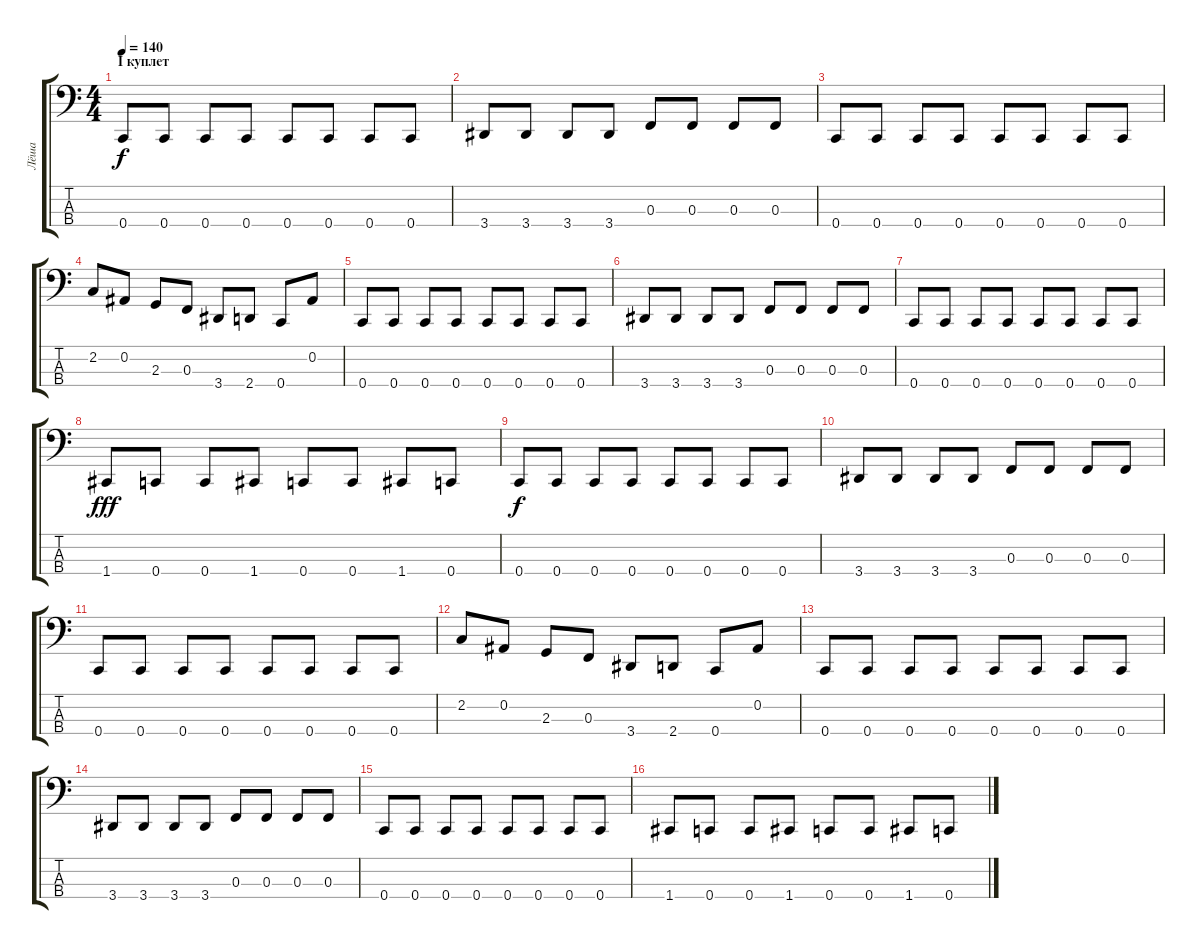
\track ("Лёша" "Лёша") {instrument electricbassfinger}
\staff {score tabs}
\tuning (Eb2 Bb1 F1 C1) {hide}
\ts (4 4)
\section ("" "I куплет")
\tempo 140
\clef f4
\ks c
0.4.8{dy f} 0.4.8 0.4.8 0.4.8 0.4.8 0.4.8 0.4.8 0.4.8 |
3.4.8 3.4.8 3.4.8 3.4.8 0.3.8 0.3.8 0.3.8 0.3.8 |
0.4.8 0.4.8 0.4.8 0.4.8 0.4.8 0.4.8 0.4.8 0.4.8 |
2.2.8 0.2.8 2.3.8 0.3.8 3.4.8 2.4.8 0.4.8 0.2.8 |
0.4.8 0.4.8 0.4.8 0.4.8 0.4.8 0.4.8 0.4.8 0.4.8 |
3.4.8 3.4.8 3.4.8 3.4.8 0.3.8 0.3.8 0.3.8 0.3.8 |
0.4.8 0.4.8 0.4.8 0.4.8 0.4.8 0.4.8 0.4.8 0.4.8 |
1.4.8{dy fff} 0.4.8 0.4.8 1.4.8 0.4.8 0.4.8 1.4.8 0.4.8 |
0.4.8{dy f} 0.4.8 0.4.8 0.4.8 0.4.8 0.4.8 0.4.8 0.4.8 |
3.4.8 3.4.8 3.4.8 3.4.8 0.3.8 0.3.8 0.3.8 0.3.8 |
0.4.8 0.4.8 0.4.8 0.4.8 0.4.8 0.4.8 0.4.8 0.4.8 |
2.2.8 0.2.8 2.3.8 0.3.8 3.4.8 2.4.8 0.4.8 0.2.8 |
0.4.8 0.4.8 0.4.8 0.4.8 0.4.8 0.4.8 0.4.8 0.4.8 |
3.4.8 3.4.8 3.4.8 3.4.8 0.3.8 0.3.8 0.3.8 0.3.8 |
0.4.8 0.4.8 0.4.8 0.4.8 0.4.8 0.4.8 0.4.8 0.4.8 |
1.4.8 0.4.8 0.4.8 1.4.8 0.4.8 0.4.8 1.4.8 0.4.8
